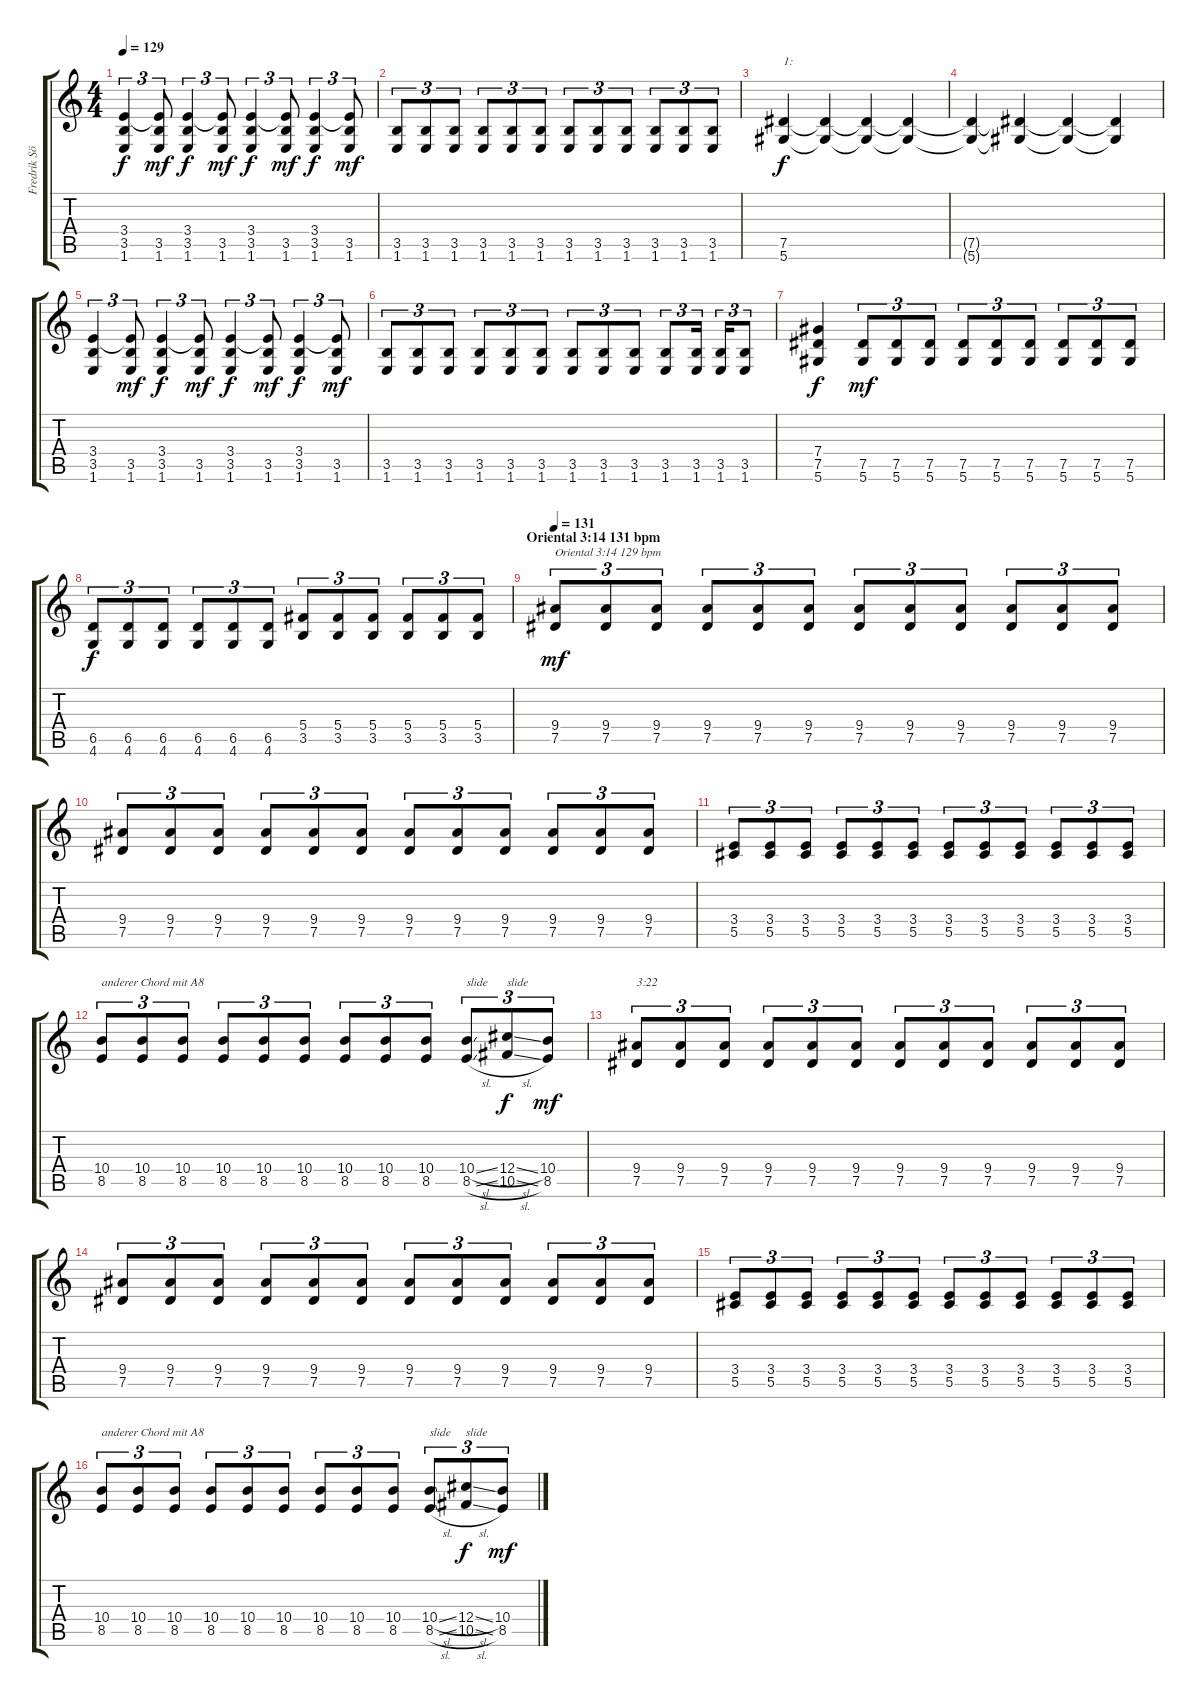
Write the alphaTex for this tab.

\track ("Fredrik Söderberg (D# Tuning)" "Fredrik Sö") {instrument overdrivenguitar}
\staff {score tabs}
\tuning (Eb4 Bb3 Gb3 Db3 Ab2 Eb2) {hide}
\ts (4 4)
\tempo 129
\clef g2
\ks c
(3.4 3.5 1.6).4{tu (3 2) dy f} (3.4{t} 3.5 1.6).8{tu (3 2) dy mf} (3.4 3.5 1.6).4{tu (3 2) dy f} (3.4{t} 3.5 1.6).8{tu (3 2) dy mf} (3.4 3.5 1.6).4{tu (3 2) dy f} (3.4{t} 3.5 1.6).8{tu (3 2) dy mf} (3.4 3.5 1.6).4{tu (3 2) dy f} (3.4{t} 3.5 1.6).8{tu (3 2) dy mf} |
(3.5 1.6).8{tu (3 2)} (3.5 1.6).8{tu (3 2)} (3.5 1.6).8{tu (3 2)} (3.5 1.6).8{tu (3 2)} (3.5 1.6).8{tu (3 2)} (3.5 1.6).8{tu (3 2)} (3.5 1.6).8{tu (3 2)} (3.5 1.6).8{tu (3 2)} (3.5 1.6).8{tu (3 2)} (3.5 1.6).8{tu (3 2)} (3.5 1.6).8{tu (3 2)} (3.5 1.6).8{tu (3 2)} |
(7.5 5.6).4{txt "1:" dy f} (7.5{t} 5.6{t}).4 (7.5{t} 5.6{t}).4 (7.5{t} 5.6{t}).4 |
(7.5{t} 5.6{t}).4 (7.5{t} 5.6{t}).4 (7.5{t} 5.6{t}).4 (7.5{t} 5.6{t}).4 |
(3.4 3.5 1.6).4{tu (3 2)} (3.4{t} 3.5 1.6).8{tu (3 2) dy mf} (3.4 3.5 1.6).4{tu (3 2) dy f} (3.4{t} 3.5 1.6).8{tu (3 2) dy mf} (3.4 3.5 1.6).4{tu (3 2) dy f} (3.4{t} 3.5 1.6).8{tu (3 2) dy mf} (3.4 3.5 1.6).4{tu (3 2) dy f} (3.4{t} 3.5 1.6).8{tu (3 2) dy mf} |
(3.5 1.6).8{tu (3 2)} (3.5 1.6).8{tu (3 2)} (3.5 1.6).8{tu (3 2)} (3.5 1.6).8{tu (3 2)} (3.5 1.6).8{tu (3 2)} (3.5 1.6).8{tu (3 2)} (3.5 1.6).8{tu (3 2)} (3.5 1.6).8{tu (3 2)} (3.5 1.6).8{tu (3 2)} (3.5 1.6).8{tu (3 2)} (3.5 1.6).16{tu (3 2)} (3.5 1.6).16{tu (3 2)} (3.5 1.6).8{tu (3 2)} |
(7.4 7.5 5.6).4{dy f} (7.5 5.6).8{tu (3 2) dy mf} (7.5 5.6).8{tu (3 2)} (7.5 5.6).8{tu (3 2)} (7.5 5.6).8{tu (3 2)} (7.5 5.6).8{tu (3 2)} (7.5 5.6).8{tu (3 2)} (7.5 5.6).8{tu (3 2)} (7.5 5.6).8{tu (3 2)} (7.5 5.6).8{tu (3 2)} |
(6.5 4.6).8{tu (3 2) dy f} (6.5 4.6).8{tu (3 2)} (6.5 4.6).8{tu (3 2)} (6.5 4.6).8{tu (3 2)} (6.5 4.6).8{tu (3 2)} (6.5 4.6).8{tu (3 2)} (5.4 3.5).8{tu (3 2)} (5.4 3.5).8{tu (3 2)} (5.4 3.5).8{tu (3 2)} (5.4 3.5).8{tu (3 2)} (5.4 3.5).8{tu (3 2)} (5.4 3.5).8{tu (3 2)} |
\section ("" "Oriental 3:14 131 bpm")
\tempo 131
(9.4 7.5).8{tu (3 2) txt "Oriental 3:14 129 bpm" dy mf} (9.4 7.5).8{tu (3 2)} (9.4 7.5).8{tu (3 2)} (9.4 7.5).8{tu (3 2)} (9.4 7.5).8{tu (3 2)} (9.4 7.5).8{tu (3 2)} (9.4 7.5).8{tu (3 2)} (9.4 7.5).8{tu (3 2)} (9.4 7.5).8{tu (3 2)} (9.4 7.5).8{tu (3 2)} (9.4 7.5).8{tu (3 2)} (9.4 7.5).8{tu (3 2)} |
(9.4 7.5).8{tu (3 2)} (9.4 7.5).8{tu (3 2)} (9.4 7.5).8{tu (3 2)} (9.4 7.5).8{tu (3 2)} (9.4 7.5).8{tu (3 2)} (9.4 7.5).8{tu (3 2)} (9.4 7.5).8{tu (3 2)} (9.4 7.5).8{tu (3 2)} (9.4 7.5).8{tu (3 2)} (9.4 7.5).8{tu (3 2)} (9.4 7.5).8{tu (3 2)} (9.4 7.5).8{tu (3 2)} |
(3.4 5.5).8{tu (3 2)} (3.4 5.5).8{tu (3 2)} (3.4 5.5).8{tu (3 2)} (3.4 5.5).8{tu (3 2)} (3.4 5.5).8{tu (3 2)} (3.4 5.5).8{tu (3 2)} (3.4 5.5).8{tu (3 2)} (3.4 5.5).8{tu (3 2)} (3.4 5.5).8{tu (3 2)} (3.4 5.5).8{tu (3 2)} (3.4 5.5).8{tu (3 2)} (3.4 5.5).8{tu (3 2)} |
(10.4 8.5).8{tu (3 2) txt "anderer Chord mit A8"} (10.4 8.5).8{tu (3 2)} (10.4 8.5).8{tu (3 2)} (10.4 8.5).8{tu (3 2)} (10.4 8.5).8{tu (3 2)} (10.4 8.5).8{tu (3 2)} (10.4 8.5).8{tu (3 2)} (10.4 8.5).8{tu (3 2)} (10.4 8.5).8{tu (3 2)} (10.4{sl} 8.5{sl}).8{tu (3 2) txt "slide"} (12.4{sl} 10.5{sl}).8{tu (3 2) txt "slide" dy f} (10.4 8.5).8{tu (3 2) dy mf} |
(9.4 7.5).8{tu (3 2) txt "3:22"} (9.4 7.5).8{tu (3 2)} (9.4 7.5).8{tu (3 2)} (9.4 7.5).8{tu (3 2)} (9.4 7.5).8{tu (3 2)} (9.4 7.5).8{tu (3 2)} (9.4 7.5).8{tu (3 2)} (9.4 7.5).8{tu (3 2)} (9.4 7.5).8{tu (3 2)} (9.4 7.5).8{tu (3 2)} (9.4 7.5).8{tu (3 2)} (9.4 7.5).8{tu (3 2)} |
(9.4 7.5).8{tu (3 2)} (9.4 7.5).8{tu (3 2)} (9.4 7.5).8{tu (3 2)} (9.4 7.5).8{tu (3 2)} (9.4 7.5).8{tu (3 2)} (9.4 7.5).8{tu (3 2)} (9.4 7.5).8{tu (3 2)} (9.4 7.5).8{tu (3 2)} (9.4 7.5).8{tu (3 2)} (9.4 7.5).8{tu (3 2)} (9.4 7.5).8{tu (3 2)} (9.4 7.5).8{tu (3 2)} |
(3.4 5.5).8{tu (3 2)} (3.4 5.5).8{tu (3 2)} (3.4 5.5).8{tu (3 2)} (3.4 5.5).8{tu (3 2)} (3.4 5.5).8{tu (3 2)} (3.4 5.5).8{tu (3 2)} (3.4 5.5).8{tu (3 2)} (3.4 5.5).8{tu (3 2)} (3.4 5.5).8{tu (3 2)} (3.4 5.5).8{tu (3 2)} (3.4 5.5).8{tu (3 2)} (3.4 5.5).8{tu (3 2)} |
(10.4 8.5).8{tu (3 2) txt "anderer Chord mit A8"} (10.4 8.5).8{tu (3 2)} (10.4 8.5).8{tu (3 2)} (10.4 8.5).8{tu (3 2)} (10.4 8.5).8{tu (3 2)} (10.4 8.5).8{tu (3 2)} (10.4 8.5).8{tu (3 2)} (10.4 8.5).8{tu (3 2)} (10.4 8.5).8{tu (3 2)} (10.4{sl} 8.5{sl}).8{tu (3 2) txt "slide"} (12.4{sl} 10.5{sl}).8{tu (3 2) txt "slide" dy f} (10.4 8.5).8{tu (3 2) dy mf}
